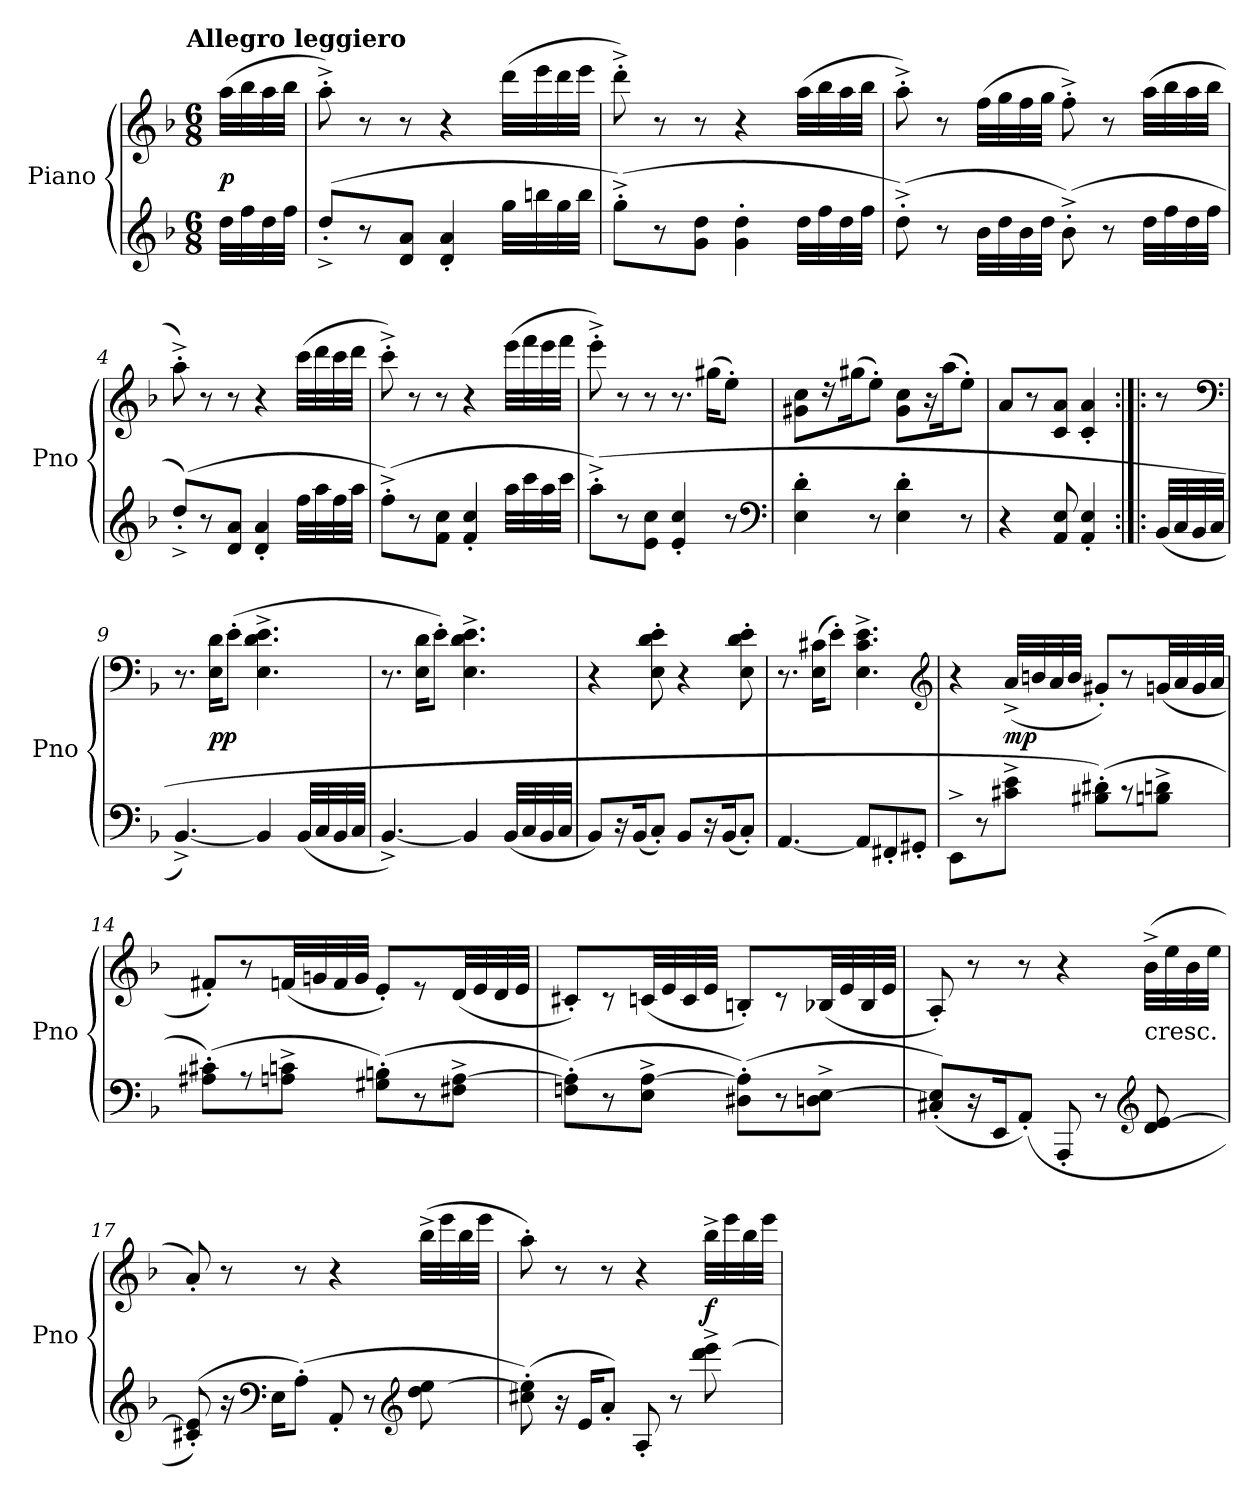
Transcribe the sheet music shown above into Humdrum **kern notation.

**kern	**kern	**dynam
*part1	*part1	*part1
*staff2	*staff1	*staff1/2
*I"Piano	*	*
*I'Pno	*	*
*clefG2	*clefG2	*
*k[b-]	*k[b-]	*
*d:	*d:	*
!!LO:TX:omd:t=Allegro leggiero
*M6/8	*M6/8	*
*MM120	*MM120	*
=	=	=
32dd\LLL	(32aa\LLL	p
32ff\	32bb-\	.
32dd\	32aa\	.
32ff\JJJ	32bb-\JJJ	.
=1	=1	=1
(8dd'^/L	8aa'^\)	.
8r	8r	.
8d/ 8a/J	8r	.
4d'/ 4a'/	4r	.
32gg\LLL	(32ddd\LLL	.
32bbn\	32eee\	.
32gg\	32ddd\	.
32bb\JJJ	32eee\JJJ	.
=2	=2	=2
(8gg'^\L)	8ddd'^\)	.
8r	8r	.
8g\ 8dd\J	8r	.
4g'\ 4dd'\	4r	.
32dd\LLL	(32aa\LLL	.
32ff\	32bb-\	.
32dd\	32aa\	.
32ff\JJJ	32bb-\JJJ	.
=3	=3	=3
(8dd'^\)	8aa'^\)	.
8r	8r	.
32b-\LLL	(32ff\LLL	.
32dd\	32gg\	.
32b-\	32ff\	.
32dd\JJJ	32gg\JJJ	.
(8b-'^\)	8ff'^\)	.
8r	8r	.
32dd\LLL	(32aa\LLL	.
32ff\	32bb-\	.
32dd\	32aa\	.
32ff\JJJ	32bb-\JJJ	.
=4	=4	=4
(8dd'^/L)	8aa'^\)	.
8r	8r	.
8d/ 8a/J	8r	.
4d'/ 4a'/	4r	.
32ff\LLL	(32ccc\LLL	.
32aa\	32ddd\	.
32ff\	32ccc\	.
32aa\JJJ	32ddd\JJJ	.
=5	=5	=5
(8ff'^\L)	8ccc'^\)	.
8r	8r	.
8f\ 8cc\J	8r	.
4f'/ 4cc'/	4r	.
32aa\LLL	(32eee\LLL	.
32ccc\	32fff\	.
32aa\	32eee\	.
32ccc\JJJ	32fff\JJJ	.
=6	=6	=6
(8aa'^\L)	8eee'^\)	.
8r	8r	.
8e\ 8cc\J	8r	.
4e'/ 4cc'/	8.r	.
.	(16gg#X\KL	.
8r	8ee'\J)	.
*clefF4	*	*
=7	=7	=7
4E'\ 4d'\	8g#X\ 8cc\L	.
.	16r	.
.	(16gg#X\K	.
8r	8ee'\J)	.
4E'\ 4d'\	8g#\ 8cc\L	.
.	16r	.
.	(16aa\K	.
8r	8ee'\J)	.
=8	=8	=8
4r	8a/L	.
.	8r	.
8AA/ 8E/	8c/ 8a/J	.
4AA'/ 4E'/	4c'/ 4a'/	.
=:|!|:	=:|!|:	=:|!|:
(32BB-/LLL	8r	.
32C/	.	.
32BB-/	.	.
32C/JJJ	.	.
*	*clefF4	*
=9	=9	=9
[4.BB-^/)	8.r	.
.	16E\ 16d\KL	pp
.	(8e'\J	.
4BB-/]	4.E^\ 4.d^\ 4.e^\	.
(32BB-/LLL	.	.
32C/	.	.
32BB-/	.	.
32C/JJJ	.	.
=10	=10	=10
[4.BB-^/)	8.r	.
.	16E\ 16d\KL	.
.	8e'\J)	.
4BB-/]	4.E^\ 4.d^\ 4.e^\	.
(32BB-/LLL	.	.
32C/	.	.
32BB-/	.	.
32C/JJJ	.	.
=11	=11	=11
8BB-/L)	4r	.
16r	.	.
(16BB-/K	.	.
8C'/J)	8E'\ 8d'\ 8e'\	.
8BB-/L	4r	.
16r	.	.
(16BB-/K	.	.
8C'/J)	8E'\ 8d'\ 8e'\	.
=12	=12	=12
[4.AA/	8.r	.
.	(16E\ 16c#X\KL	.
.	8e'\J)	.
8AA/L]	4.E^\ 4.c#^\ 4.e^\	.
8FF#X'/	.	.
8GG#X'/J	.	.
*	*clefG2	*
=13	=13	=13
8EE^\L	4r	.
8r	.	.
8c#X^\ 8e^\J	(32a^/LLL	mp
.	32bn/	.
.	32a/	.
.	32b/JJJ	.
(8B#X'\ 8d#X'\L)	8g#X'/L)	.
8r	8r	.
8Bn^\ 8dn^\J	(32gn/LL	.
.	32a/	.
.	32g/	.
.	32a/JJJ	.
=14	=14	=14
(8A#X'\ 8c#X'\L)	8f#X'/L)	.
8r	8r	.
8An^\ 8cn^\J	(32fn/LL	.
.	32gn/	.
.	32f/	.
.	32g/JJJ	.
(8G#X'\ 8Bn'\L)	8e'/L)	.
8r	8r	.
8F#X^\ [8A^\J	(32d/LL	.
.	32e/	.
.	32d/	.
.	32e/JJJ	.
=15	=15	=15
(8Fn'\ 8A]'\L)	8c#X'/L)	.
8r	8r	.
8E^\ [8A^\J	(32cn/LL	.
.	32e/	.
.	32c/	.
.	32e/JJJ	.
(8D#X'\ 8A]'\L)	8Bn'/L)	.
8r	8r	.
8Dn^\ [8E^\J	(32B-X/LL	.
.	32e/	.
.	32B-/	.
.	32e/JJJ	.
=16	=16	=16
(8C#X'/ 8E]'/L)	8A'/)	.
16r	8r	.
16EE/K	.	.
(8AA'/J)	8r	.
8AAA'/	4r	.
8r	.	.
*clefG2	*	*
!	!LO:TX:c:t=cresc.	!
8d/ [8e/	(32b-^\LLL	.
.	32ee\	.
.	32b-\	.
.	32ee\JJJ	.
=17	=17	=17
(8c#X'/ 8e]'/)	8a'/)	.
16r	8r	.
*clefF4	*	*
16E\KL	.	.
(8A'\J)	8r	.
8AA'/	4r	.
8r	.	.
*clefG2	*	*
8dd\ [8ee\	(32bb-^\LLL	.
.	32eee\	.
.	32bb-\	.
.	32eee\JJJ	.
=18	=18	=18
(8cc#X'\ 8ee]'\)	8aa'\)	.
16r	8r	.
16e/KL	.	.
8a'/J)	8r	.
8A'/	4r	.
8r	.	.
8ddd^\ [8eee^\	32bb-^\LLL	f
.	32eee\	.
.	32bb-\	.
.	32eee\JJJ	.
=	=	=
*-	*-	*-
